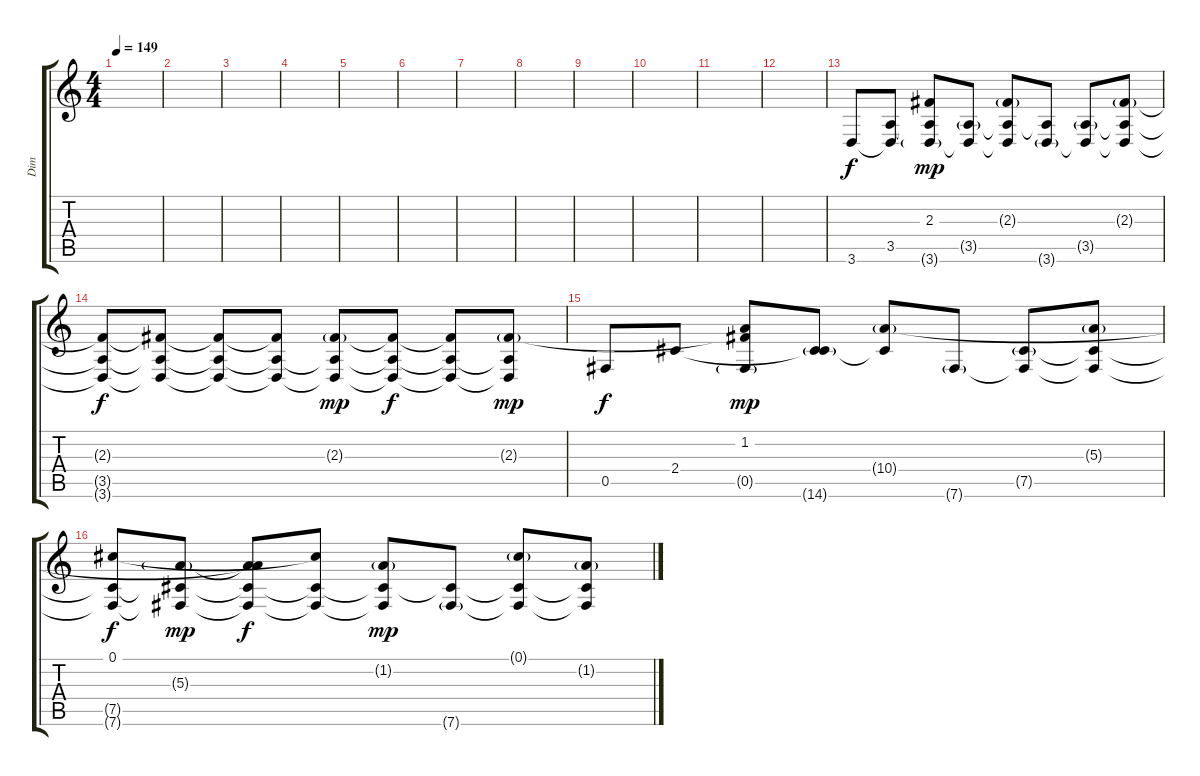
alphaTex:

\track ("Dim" "Dim") {instrument acousticguitarsteel}
\staff {score tabs}
\tuning (Db4 Ab3 E3 B2 Gb2 B1) {hide}
\ts (4 4)
\tempo 149
\clef g2
\ks c
|
|
|
|
|
|
|
|
|
|
|
|
3.6.8 (3.5 3.6{t}).8 (2.3 3.5{t} 3.6{g}).8{dy mp} (3.5{g} 3.6{t}).8 (2.3{g} 3.5{t} 3.6{t}).8 (3.5{t} 3.6{g}).8 (3.5{g} 3.6{t}).8 (2.3{g} 3.5{t} 3.6{t}).8 |
(2.3{t} 3.5{t} 3.6{t}).8{dy f} (2.3{t} 3.5{t} 3.6{t}).8 (2.3{t} 3.5{t} 3.6{t}).8 (2.3{t} 3.5{t} 3.6{t}).8 (2.3{g} 3.5{t} 3.6{t}).8{dy mp} (2.3{t} 3.5{t} 3.6{t}).8{dy f} (2.3{t} 3.5{t} 3.6{t}).8 (2.3{g} 3.5{t} 3.6{t}).8{dy mp} |
0.5.8{dy f} 2.4.8 (1.2 2.3{t} 0.5{g}).8{dy mp} (2.4{t} 14.6{g}).8 (10.4{g} 14.6{t}).8 7.6{g}.8 (7.5{g} 7.6{t}).8 (5.3{g} 7.5{t} 7.6{t}).8 |
(0.1 7.5{t} 7.6{t}).8{dy f} (5.3{g} 7.5{t} 7.6{t}).8{dy mp} (5.3{t} 10.4{t} 7.5{t} 7.6{t}).8{dy f} (0.1{t} 7.5{t} 7.6{t}).8 (1.2{g} 7.5{t} 7.6{t}).8{dy mp} (7.5{t} 7.6{g}).8 (0.1{g} 7.5{t} 7.6{t}).8 (1.2{g} 7.5{t} 7.6{t}).8
